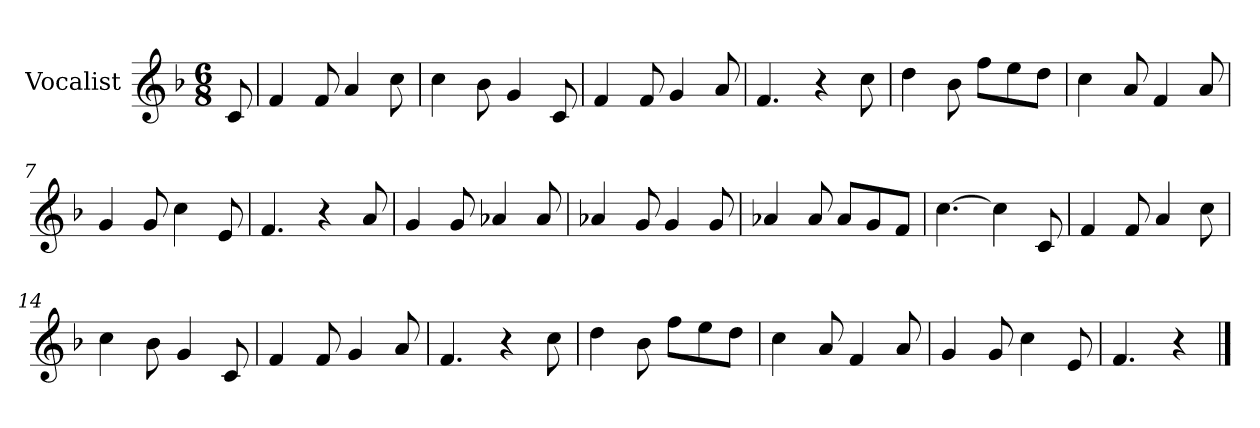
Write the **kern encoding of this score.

**kern
*part1
*staff1
*I"Vocalist
*k[b-]
*F:
*M6/8
=
8c
=1
4f
8f
4a
8cc
=2
4cc
8b-
4g
8c
=3
4f
8f
4g
8a
=4
4.f
4r
8cc
=5
4dd
8b-
8ffL
8ee
8ddJ
=6
4cc
8a
4f
8a
=7
4g
8g
4cc
8e
=8
4.f
4r
8a
=9
4g
8g
4a-X
8a-
=10
4a-X
8g
4g
8g
=11
4a-X
8a-
8a-L
8g
8fJ
=12
[4.cc
4cc]
8c
=13
4f
8f
4a
8cc
=14
4cc
8b-
4g
8c
=15
4f
8f
4g
8a
=16
4.f
4r
8cc
=17
4dd
8b-
8ffL
8ee
8ddJ
=18
4cc
8a
4f
8a
=19
4g
8g
4cc
8e
=20
4.f
4r
==
*-
